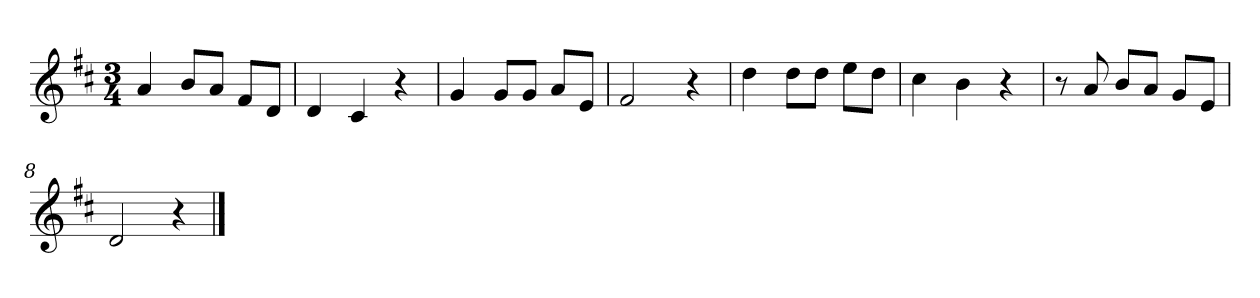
**kern
*part1
*staff1
*clefG2
*k[f#c#]
*D:
*M3/4
*MM120
=1
4a
8b/L
8a/J
8f#/L
8d/J
=2
4d
4c#
4r
=3
4g
8g/L
8g/J
8a/L
8e/J
=4
2f#
4r
=5
4dd
8dd\L
8dd\J
8ee\L
8dd\J
=6
4cc#
4b
4r
=7
8r
8a
8b/L
8a/J
8g/L
8e/J
=8
2d
4r
==
*-
